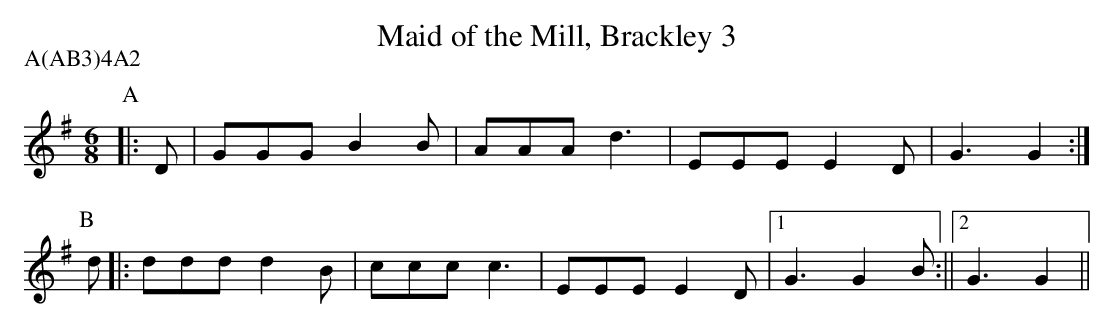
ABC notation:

X:1
T:Maid of the Mill, Brackley 3
M:6/8
L:1/8
P:A(AB3)4A2
K:G
P:A
|:D|GGG B2B|AAA d3|EEE E2D|G3 G2:|
P:B
d|:ddd d2B|ccc c3|EEE E2D|1G3 G2B:||2G3 G2||
